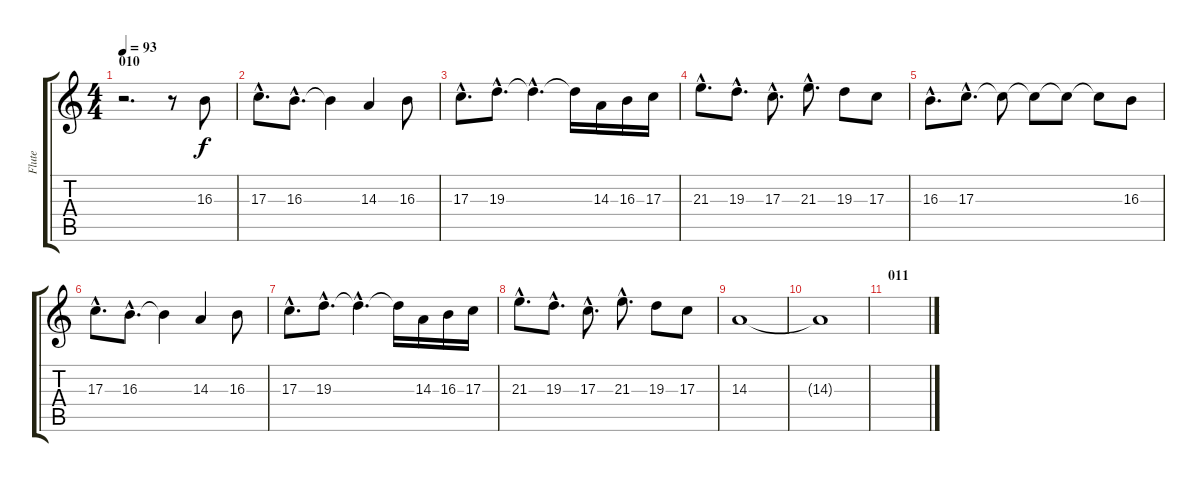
\track ("Flute" "Flute") {instrument flute}
\staff {score tabs}
\tuning (E4 B3 G3 D3 A2 E2) {hide}
\ts (4 4)
\section ("" "010")
\tempo 93
\clef g2
\ks c
r.2{d dy f} r.8 16.3.8 |
17.3{hac}.8{d} 16.3{hac}.8{d} 16.3{t}.4 14.3.4 16.3.8 |
17.3{hac}.8{d} 19.3{hac}.8{d} 19.3{hac t}.4{d} 19.3{t}.16 14.3.16 16.3.16 17.3.16 |
21.3{hac}.8{d} 19.3{hac}.8{d} 17.3{hac}.8{d} 21.3{hac}.8{d} 19.3.8 17.3.8 |
16.3{hac}.8{d} 17.3{hac}.8{d} 17.3{t}.8 17.3{t}.8 17.3{t}.8 17.3{t}.8 16.3.8 |
17.3{hac}.8{d} 16.3{hac}.8{d} 16.3{t}.4 14.3.4 16.3.8 |
17.3{hac}.8{d} 19.3{hac}.8{d} 19.3{hac t}.4{d} 19.3{t}.16 14.3.16 16.3.16 17.3.16 |
21.3{hac}.8{d} 19.3{hac}.8{d} 17.3{hac}.8{d} 21.3{hac}.8{d} 19.3.8 17.3.8 |
14.3.1{volume 0} |
14.3{t}.1 |
\section ("" "011")
